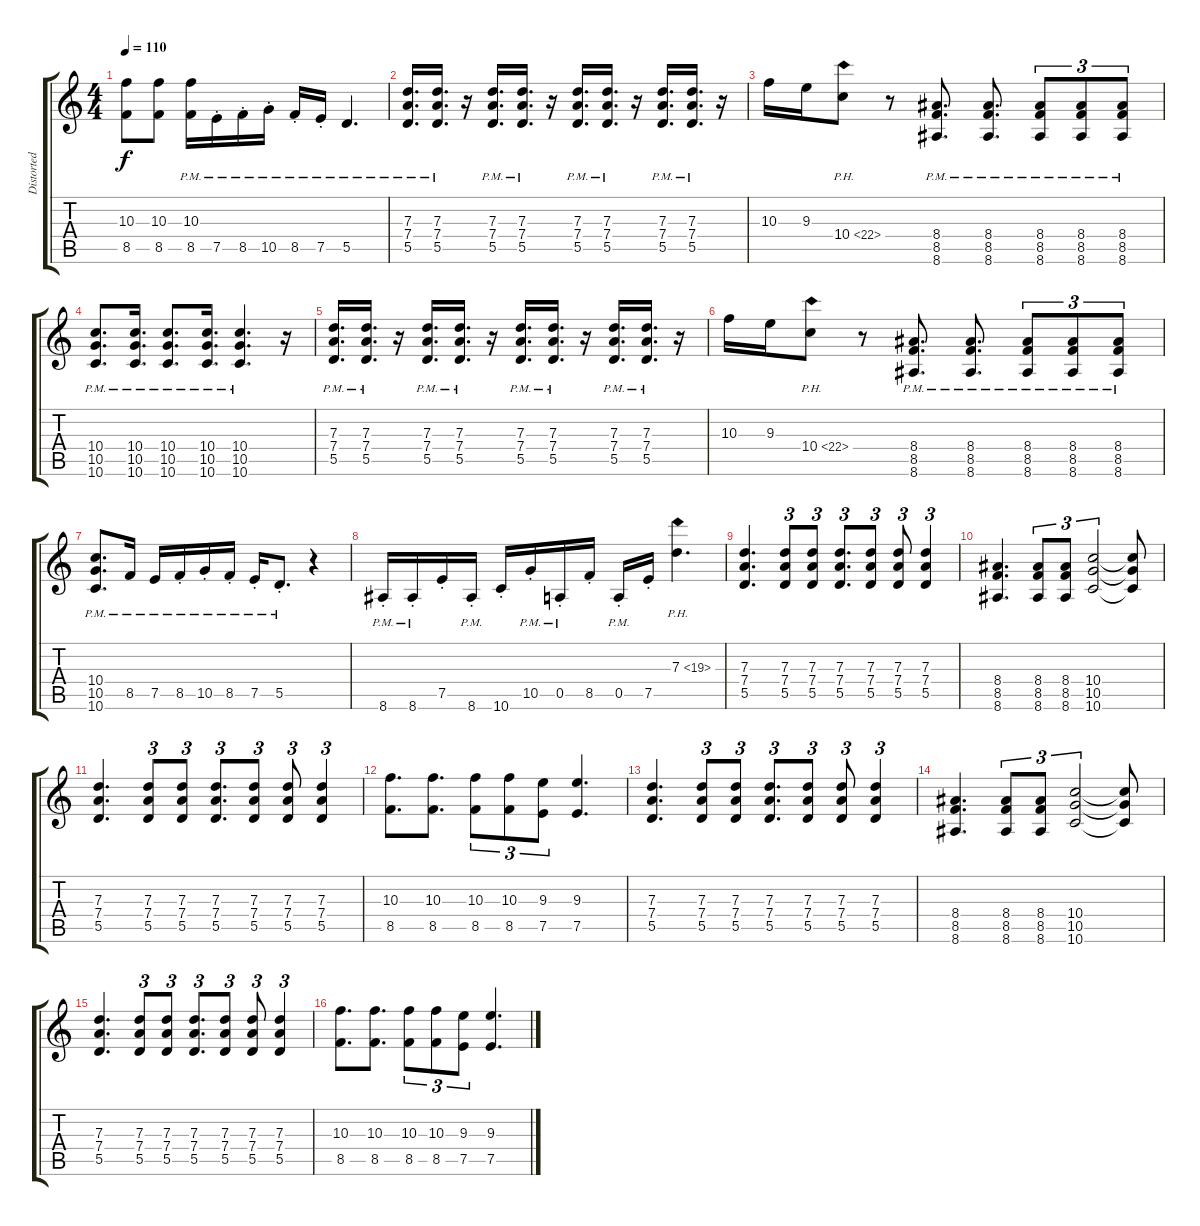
\track ("Distorted Guitar 1" "Distorted ") {instrument overdrivenguitar}
\staff {score tabs}
\tuning (E4 B3 G3 D3 A2 D2) {hide}
\ts (4 4)
\tempo 110
\clef g2
\ks c
(10.3 8.5).8{dy f} (10.3 8.5).8 (10.3 8.5{pm}).16 7.5{pm st}.16 8.5{pm st}.16 10.5{pm st}.16 8.5{pm st}.16 7.5{pm st}.16 5.5{pm}.4{d} |
(7.3{pm} 7.4{pm} 5.5{pm}).16{d} (7.3{pm} 7.4{pm} 5.5{pm}).16{d} r.16 (7.3{pm} 7.4{pm} 5.5{pm}).16{d} (7.3{pm} 7.4{pm} 5.5{pm}).16{d} r.16 (7.3{pm} 7.4{pm} 5.5{pm}).16{d} (7.3{pm} 7.4{pm} 5.5{pm}).16{d} r.16 (7.3{pm} 7.4{pm} 5.5{pm}).16{d} (7.3{pm} 7.4{pm} 5.5{pm}).16{d} r.16 |
10.3.16 9.3.16 10.4{ph 12}.8 r.8 (8.4{pm} 8.5{pm} 8.6{pm}).8{d} (8.4{pm} 8.5{pm} 8.6{pm}).8{d} (8.4{pm} 8.5{pm} 8.6{pm}).8{tu (3 2)} (8.4{pm} 8.5{pm} 8.6{pm}).8{tu (3 2)} (8.4{pm} 8.5{pm} 8.6{pm}).8{tu (3 2)} |
(10.4{pm} 10.5{pm} 10.6{pm}).8{d} (10.4{pm} 10.5{pm} 10.6{pm}).16{d} (10.4{pm} 10.5{pm} 10.6{pm}).8{d} (10.4{pm} 10.5{pm} 10.6{pm}).16{d} (10.4{pm} 10.5{pm} 10.6{pm}).4{d} r.16 |
(7.3{pm} 7.4{pm} 5.5{pm}).16{d} (7.3{pm} 7.4{pm} 5.5{pm}).16{d} r.16 (7.3{pm} 7.4{pm} 5.5{pm}).16{d} (7.3{pm} 7.4{pm} 5.5{pm}).16{d} r.16 (7.3{pm} 7.4{pm} 5.5{pm}).16{d} (7.3{pm} 7.4{pm} 5.5{pm}).16{d} r.16 (7.3{pm} 7.4{pm} 5.5{pm}).16{d} (7.3{pm} 7.4{pm} 5.5{pm}).16{d} r.16 |
10.3.16 9.3.16 10.4{ph 12}.8 r.8 (8.4{pm} 8.5{pm} 8.6{pm}).8{d} (8.4{pm} 8.5{pm} 8.6{pm}).8{d} (8.4{pm} 8.5{pm} 8.6{pm}).8{tu (3 2)} (8.4{pm} 8.5{pm} 8.6{pm}).8{tu (3 2)} (8.4{pm} 8.5{pm} 8.6{pm}).8{tu (3 2)} |
(10.4 10.5{pm} 10.6).8{d} 8.5{pm}.16 7.5{pm}.16 8.5{pm st}.16 10.5{pm st}.16 8.5{pm st}.16 7.5{pm st}.16 5.5{pm st}.8{d} r.4 |
8.6{pm st}.16 8.6{pm st}.16 7.5{st}.16 8.6{pm st}.16 10.6{st}.16 10.5{pm st}.16 0.5{pm st}.16 8.5{st}.16 0.5{pm st}.16 7.5{st}.16 7.3{ph 12}.4{d} |
(7.3 7.4 5.5).4{d} (7.3 7.4 5.5).8{tu (3 2)} (7.3 7.4 5.5).8{tu (3 2)} (7.3 7.4 5.5).8{d tu (3 2)} (7.3 7.4 5.5).8{tu (3 2)} (7.3 7.4 5.5).8{tu (3 2)} (7.3 7.4 5.5).4{tu (3 2)} |
(8.4 8.5 8.6).4{d} (8.4 8.5 8.6).8{tu (3 2)} (8.4 8.5 8.6).8{tu (3 2)} (10.4 10.5 10.6).2{tu (3 2)} (10.4{t} 10.5{t} 10.6{t}).8 |
(7.3 7.4 5.5).4{d} (7.3 7.4 5.5).8{tu (3 2)} (7.3 7.4 5.5).8{tu (3 2)} (7.3 7.4 5.5).8{d tu (3 2)} (7.3 7.4 5.5).8{tu (3 2)} (7.3 7.4 5.5).8{tu (3 2)} (7.3 7.4 5.5).4{tu (3 2)} |
(10.3 8.5).8{d} (10.3 8.5).8{d} (10.3 8.5).8{tu (3 2)} (10.3 8.5).8{tu (3 2)} (9.3 7.5).8{tu (3 2)} (9.3 7.5).4{d} |
(7.3 7.4 5.5).4{d} (7.3 7.4 5.5).8{tu (3 2)} (7.3 7.4 5.5).8{tu (3 2)} (7.3 7.4 5.5).8{d tu (3 2)} (7.3 7.4 5.5).8{tu (3 2)} (7.3 7.4 5.5).8{tu (3 2)} (7.3 7.4 5.5).4{tu (3 2)} |
(8.4 8.5 8.6).4{d} (8.4 8.5 8.6).8{tu (3 2)} (8.4 8.5 8.6).8{tu (3 2)} (10.4 10.5 10.6).2{tu (3 2)} (10.4{t} 10.5{t} 10.6{t}).8 |
(7.3 7.4 5.5).4{d} (7.3 7.4 5.5).8{tu (3 2)} (7.3 7.4 5.5).8{tu (3 2)} (7.3 7.4 5.5).8{d tu (3 2)} (7.3 7.4 5.5).8{tu (3 2)} (7.3 7.4 5.5).8{tu (3 2)} (7.3 7.4 5.5).4{tu (3 2)} |
(10.3 8.5).8{d} (10.3 8.5).8{d} (10.3 8.5).8{tu (3 2)} (10.3 8.5).8{tu (3 2)} (9.3 7.5).8{tu (3 2)} (9.3 7.5).4{d}
